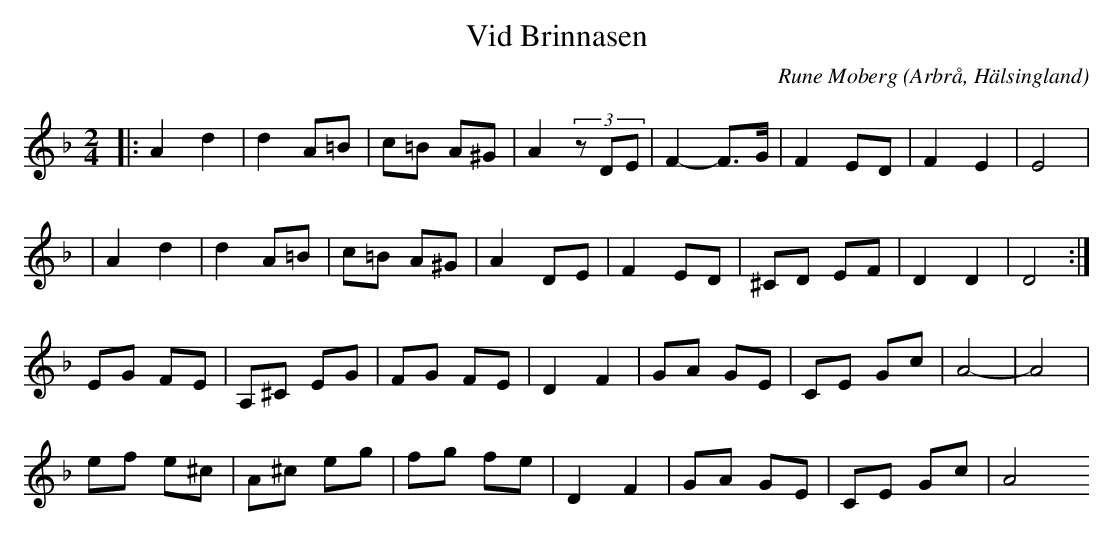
X:1
T:Vid Brinnasen
C: Rune Moberg
O:Arbrå, Hälsingland
M:2/4
L:1/8
K:Dm
|:A2 d2|d2 A=B|c=B A^G|A2 (3zDE| F2-F>G| F2 ED|F2 E2|E4|
| A2 d2|d2 A=B|c=B A^G|A2 DE|F2 ED|^CD EF|D2 D2|D4:|
EG FE|A,^C EG|FG FE|D2 F2|GA GE|CE Gc|A4-|A4|
ef e^c|A^c eg|fg fe|D2 F2|GA GE|CE Gc|A4
